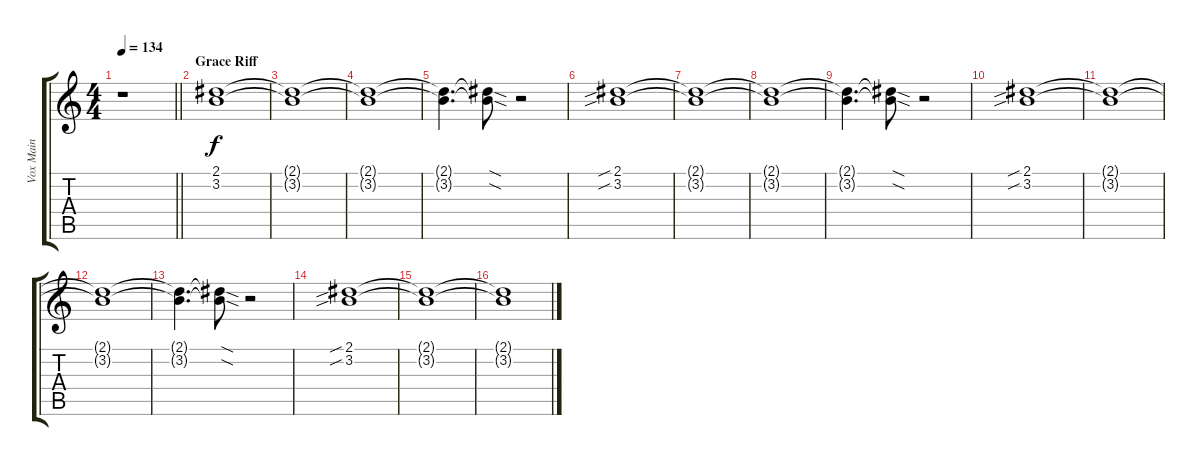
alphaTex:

\track ("Vox Main" "Vox Main") {instrument electricbasspick}
\staff {score tabs}
\tuning (Db4 Ab3 E3 B2 Gb2 B1) {hide}
\ts (4 4)
\tempo 134
\clef g2
\barLineRight lightlight
\ks c
r.1{dy f} |
\section ("" "Grace Riff")
(2.1 3.2).1 |
(2.1{t} 3.2{t}).1 |
(2.1{t} 3.2{t}).1 |
(2.1{t} 3.2{t}).4{d} (2.1{sod t} 3.2{sod t}).8 r.2 |
(2.1{sib} 3.2{sib}).1 |
(2.1{t} 3.2{t}).1 |
(2.1{t} 3.2{t}).1 |
(2.1{t} 3.2{t}).4{d} (2.1{sod t} 3.2{sod t}).8 r.2 |
(2.1{sib} 3.2{sib}).1 |
(2.1{t} 3.2{t}).1 |
(2.1{t} 3.2{t}).1 |
(2.1{t} 3.2{t}).4{d} (2.1{sod t} 3.2{sod t}).8 r.2 |
(2.1{sib} 3.2{sib}).1 |
(2.1{t} 3.2{t}).1 |
(2.1{t} 3.2{t}).1
